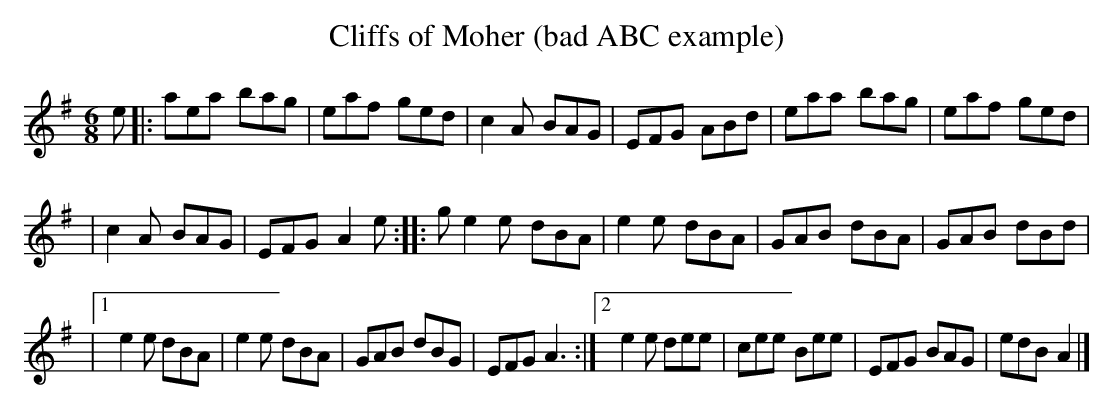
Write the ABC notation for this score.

X:1
T: Cliffs of Moher (bad ABC example)
M: 6/8
L: 1/8
K: ADor
[e]|: ""[a][e][a] [|] [b][a][g]| ""[e][a][f] [|] [g][e][d]| ""[c2][A] [|] [B][A][G]| ""[E][F][G] [|] [A][B][d]| ""[e][a][a] [|] [b][a][g]| ""[e][a][f] [|] [g][e][d] |
| ""[c2][A] [|] [B][A][G]| ""[E][F][G] [|] [A2][e] :||: ""[g][e2][e] [|] [d][B][A]| ""[e2][e] [|] [d][B][A]| ""[G][A][B] [|] [d][B][A]| ""[G][A][B] [|] [d][B][d] |
|1 ""[e2][e] [d][B][A]| ""[e2][e] [|] [d][B][A]| ""[G][A][B] [|] [d][B][G]| ""[E][F][G] [|] [A3]:|2 ""[e2][e] [d][e][e]| ""[c][e][e] [|] [B][e][e]| ""[E][F][G] [|] [B][A][G]| ""[e][d][B] [|] [A2] |]
